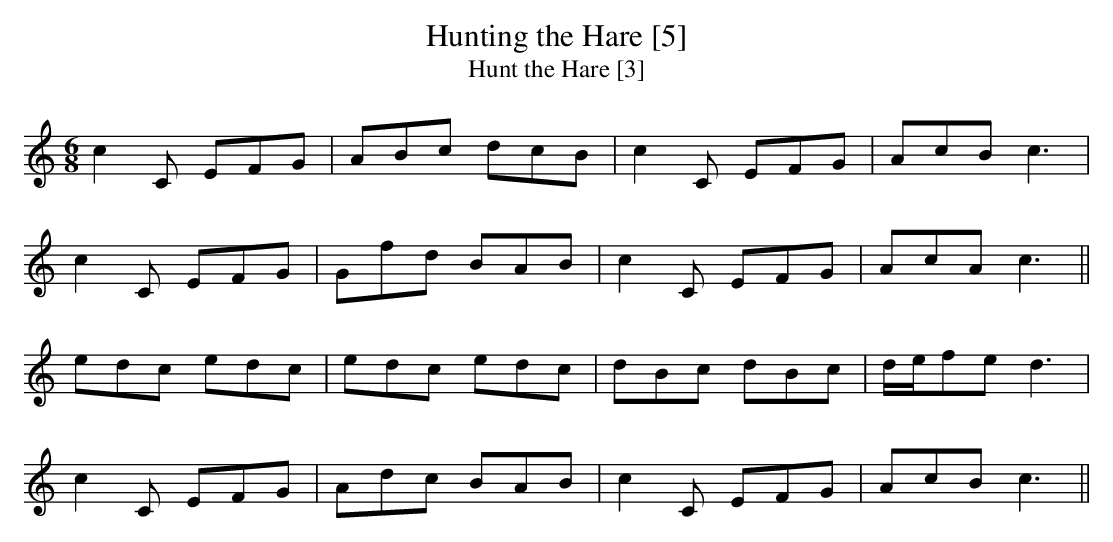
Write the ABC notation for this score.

X:1
T:Hunting the Hare [5]
T:Hunt the Hare [3]
M:6/8
L:1/8
K:C
c2C EFG|ABc dcB|c2 C EFG|AcB c3|
c2C EFG|Gfd BAB|c2C EFG|AcA c3||
edc edc|edc edc|dBc dBc|d/e/fe d3|
c2C EFG|Adc BAB|c2C EFG|AcB c3||
